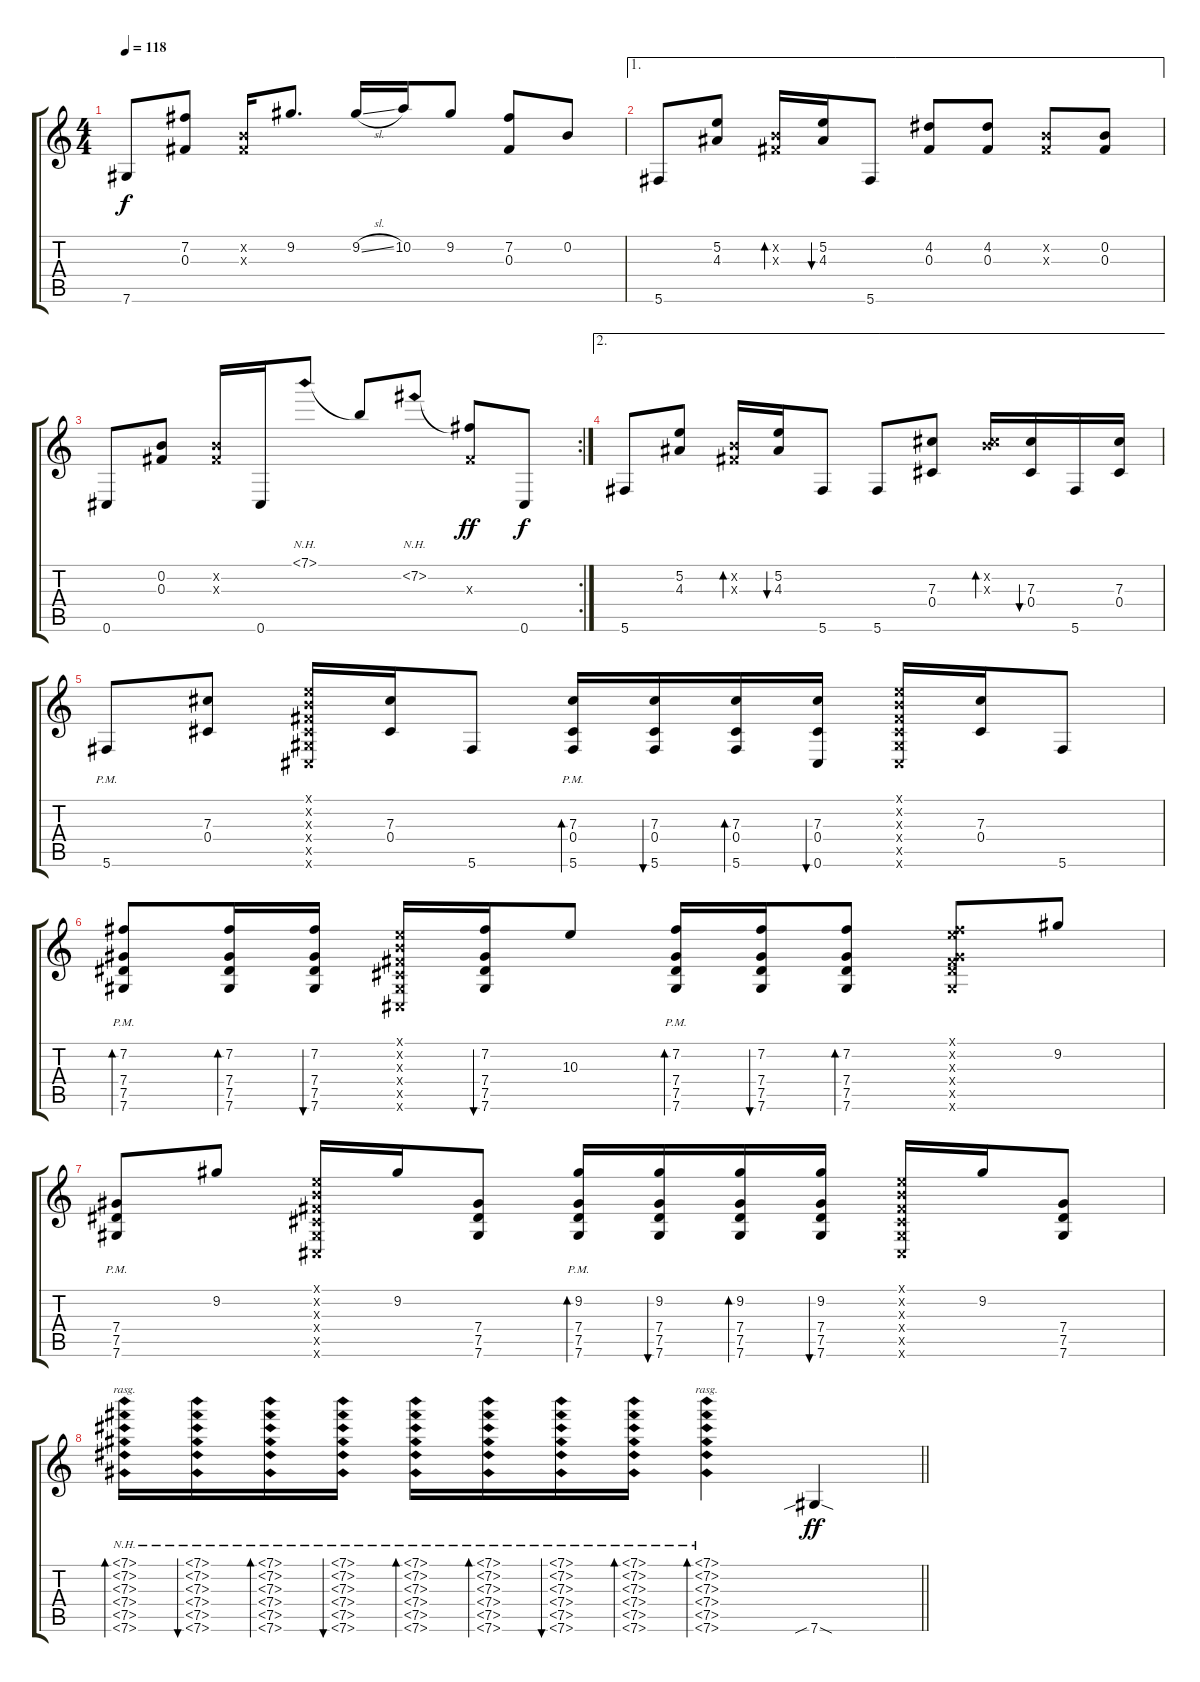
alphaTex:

\track "" {instrument acousticguitarsteel}
\staff {score tabs}
\tuning (E4 B3 Gb3 Db3 Ab2 Db2) {hide}
\ts (4 4)
\tempo 118
\clef g2
\ks c
7.6.8{dy f} (7.2 0.3).8 (0.2{x} 0.3{x}).16{beam Up} 9.2.8{d beam Up} 9.2{sl}.16{beam Up} 10.2.16{beam Up} 9.2.8{beam Up} (7.2 0.3).8{beam Up} 0.2.8{beam Up} |
\ae 1
5.6.8 (5.2 4.3).8 (0.2{x} 0.3{x}).16{bd 60 beam Up} (5.2 4.3).16{bu 60 beam Up} 5.6.8 (4.2 0.3).8{beam Up} (4.2 0.3).8{beam Up} (0.2{x} 0.3{x}).8{beam Up} (0.2 0.3).8 |
\rc 2
0.6.8 (0.2 0.3).8 (0.2{x} 0.3{x}).16{beam Up} 0.6.16 7.1{nh}.8{beam Up} 7.1{t}.8{beam Up} 7.2{nh}.8{beam Up} (7.2{t} 0.3{x}).8{dy ff beam Up} 0.6.8{dy f} |
\ae 2
5.6.8 (5.2 4.3).8 (0.2{x} 0.3{x}).16{bd 60 beam Up} (5.2 4.3).16{bu 60 beam Up} 5.6.8 5.6.8 (7.3 0.4).8 (0.2{x} 7.3{x}).16{bd 60} (7.3 0.4).16{bu 60} 5.6.16 (7.3 0.4).16 |
5.6{pm}.8 (7.3 0.4).8 (0.1{x} 0.2{x} 0.3{x} 0.4{x} 0.5{x} 0.6{x}).16 (7.3 0.4).16 5.6.8 (7.3 0.4 5.6{pm}).16{bd 60} (7.3 0.4 5.6).16{bu 60} (7.3 0.4 5.6).16{bd 60} (7.3 0.4 0.6).16{bu 60} (0.1{x} 0.2{x} 0.3{x} 0.4{x} 0.5{x} 0.6{x}).16 (7.3 0.4).16 5.6.8 |
(7.2 7.4 7.5 7.6{pm}).8{bd 120} (7.2 7.4 7.5 7.6).16{bd 120} (7.2 7.4 7.5 7.6).16{bu 120} (0.1{x} 0.2{x} 0.3{x} 0.4{x} 0.5{x} 0.6{x}).16 (7.2 7.4 7.5 7.6).16{bu 60} 10.3.8 (7.2 7.4 7.5 7.6{pm}).16{bd 120} (7.2 7.4 7.5 7.6).16{bu 120} (7.2 7.4 7.5 7.6).8{bd 120} (0.1{x} 7.2{x} 0.3{x} 7.4{x} 7.5{x} 7.6{x}).8 9.2.8 |
(7.4 7.5 7.6{pm}).8 9.2.8 (0.1{x} 0.2{x} 0.3{x} 0.4{x} 0.5{x} 0.6{x}).16 9.2.16 (7.4 7.5 7.6).8 (9.2 7.4 7.5 7.6{pm}).16{bd 60} (9.2 7.4 7.5 7.6).16{bu 60} (9.2 7.4 7.5 7.6).16{bd 60} (9.2 7.4 7.5 7.6).16{bu 60} (0.1{x} 0.2{x} 0.3{x} 0.4{x} 0.5{x} 0.6{x}).16 9.2.16 (7.4 7.5 7.6).8 |
\barLineRight lightlight
(7.1{nh} 7.2{nh} 7.3{nh} 7.4{nh} 7.5{nh} 7.6{nh}).16{bd 120 rasg ii} (7.1{nh} 7.2{nh} 7.3{nh} 7.4{nh} 7.5{nh} 7.6{nh}).16{bu 120} (7.1{nh} 7.2{nh} 7.3{nh} 7.4{nh} 7.5{nh} 7.6{nh}).16{bd 120} (7.1{nh} 7.2{nh} 7.3{nh} 7.4{nh} 7.5{nh} 7.6{nh}).16{bu 120} (7.1{nh} 7.2{nh} 7.3{nh} 7.4{nh} 7.5{nh} 7.6{nh}).16{bd 120} (7.1{nh} 7.2{nh} 7.3{nh} 7.4{nh} 7.5{nh} 7.6{nh}).16{bd 120} (7.1{nh} 7.2{nh} 7.3{nh} 7.4{nh} 7.5{nh} 7.6{nh}).16{bu 120} (7.1{nh} 7.2{nh} 7.3{nh} 7.4{nh} 7.5{nh} 7.6{nh}).16{bd 120} (7.1{nh} 7.2{nh} 7.3{nh} 7.4{nh} 7.5{nh} 7.6{nh}).4{bd 120 rasg ii} 7.6{sib sod}.4{dy ff}
